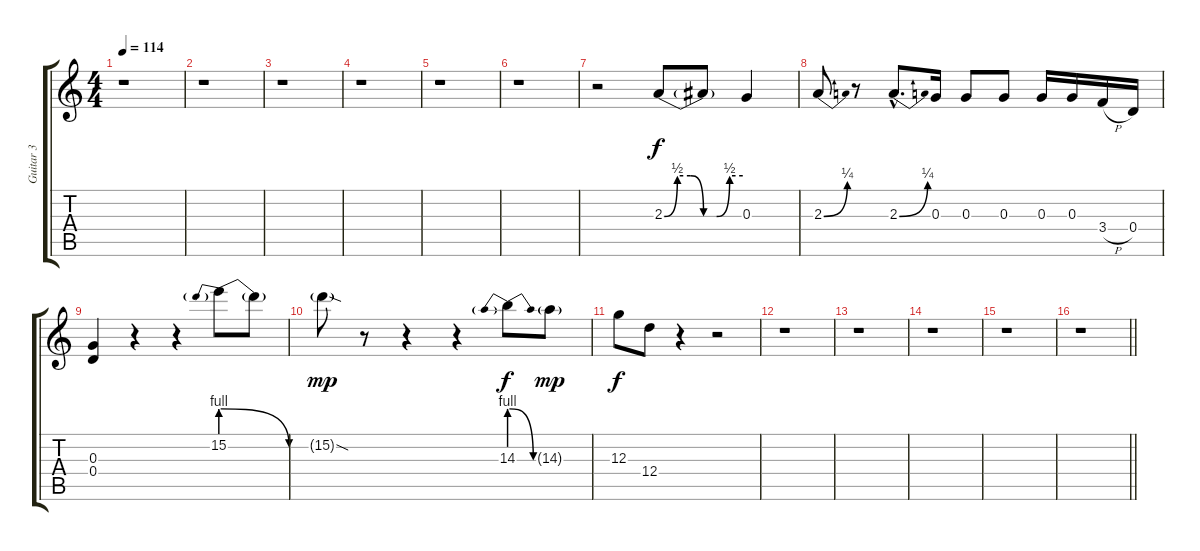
\track ("Guitar 3" "Guitar 3") {instrument overdrivenguitar}
\staff {score tabs}
\tuning (E4 B3 G3 D3 A2 E2) {hide}
\ts (4 4)
\tempo 114
\clef g2
\ks c
r.1{dy f} |
r.1 |
r.1 |
r.1 |
r.1 |
r.1 |
r.2 2.3{be (custom 0 0 10 2 20 2 30 0 40 0 50 2 60 2)}.8 2.3{t}.8 0.3.4 |
2.3{be (bend 0 0 60 1)}.8 r.8 2.3{be (bend 0 0 60 1) hac}.8{d} 0.3.16 0.3.8 0.3.8 0.3.16 0.3.16 3.4{h}.16 0.4.16 |
(0.3 0.4).4 r.4 r.4 15.2{be (prebendrelease 0 4 60 0)}.8 15.2{t}.8 |
15.2{sod g}.8{dy mp} r.8 r.4 r.4 14.3{be (prebendrelease 0 4 60 0)}.8{dy f} 14.3{g}.8{dy mp} |
12.3.8{dy f} 12.4.8 r.4 r.2 |
r.1 |
r.1 |
r.1 |
r.1 |
\barLineRight lightlight
r.1
